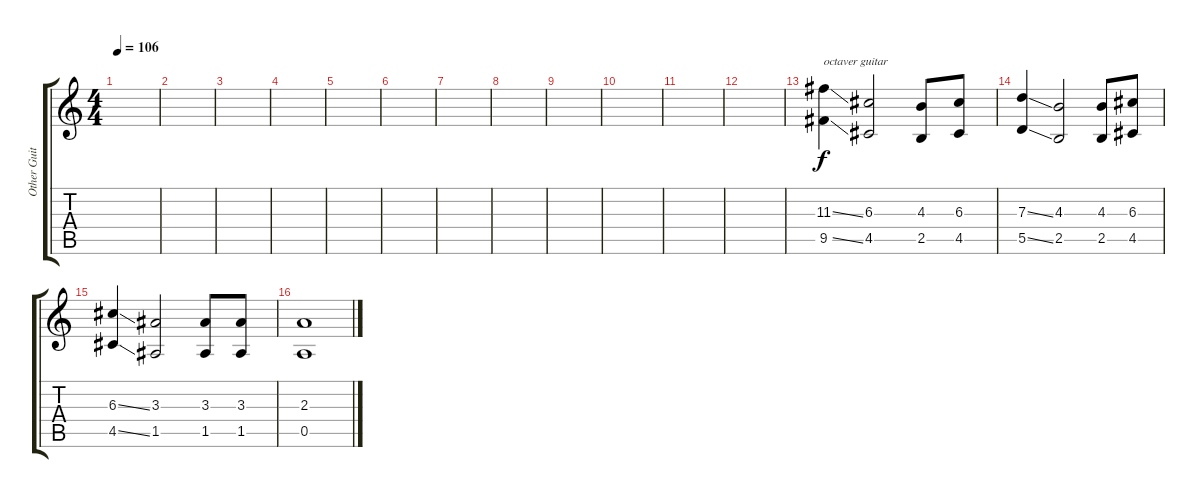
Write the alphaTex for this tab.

\track ("Other Guitar" "Other Guit") {instrument distortionguitar}
\staff {score tabs}
\tuning (E4 B3 G3 D3 A2 E2) {hide}
\ts (4 4)
\tempo 106
\clef g2
\ks c
|
|
|
|
|
|
|
|
|
|
|
|
(11.3{ss} 9.5{ss}).4{txt "octaver guitar"} (6.3 4.5).2 (4.3 2.5).8 (6.3 4.5).8 |
(7.3{ss} 5.5{ss}).4 (4.3 2.5).2 (4.3 2.5).8 (6.3 4.5).8 |
(6.3{ss} 4.5{ss}).4 (3.3 1.5).2 (3.3 1.5).8 (3.3 1.5).8 |
(2.3 0.5).1
